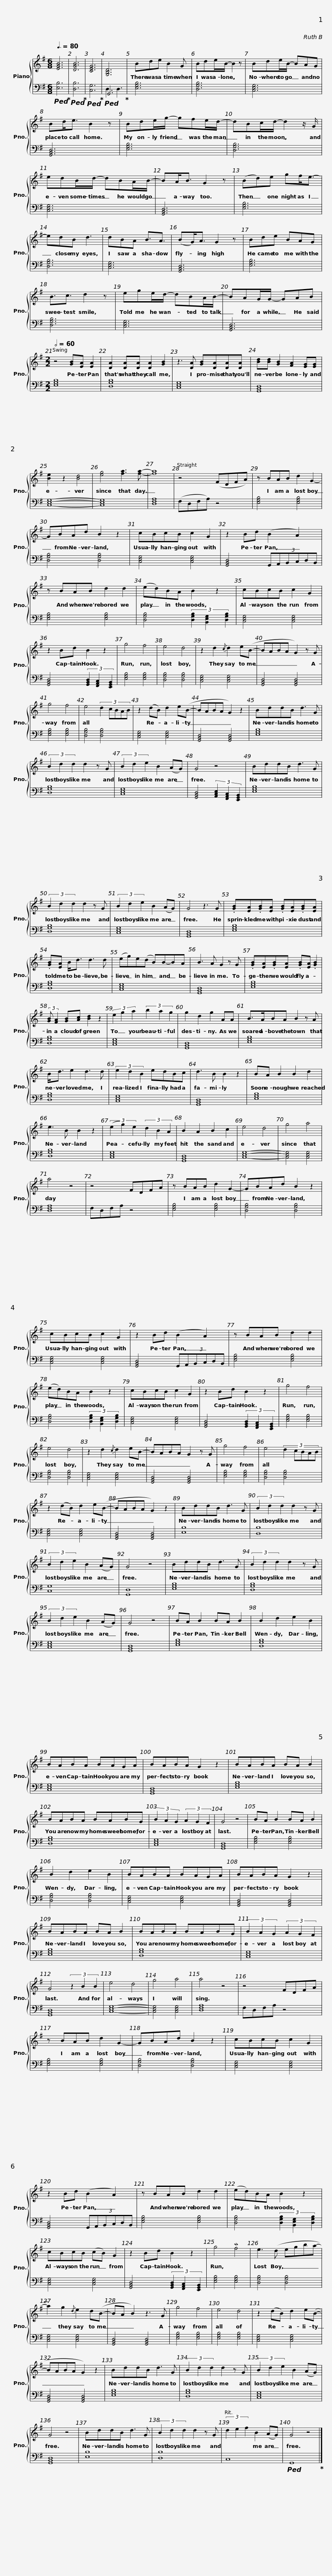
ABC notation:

X:1
%%score { 1 | ( 2 3 ) }
L:1/8
Q:3/8=80
M:6/8
I:linebreak $
K:G
V:1 treble
V:2 bass
V:3 bass
V:1
 [EGB]6 | [DGB]6 | [CEG]6 | [G,B,D]6 | Bde B2 G | %5
 Bde/B/- B2 z | Bde/B/- BAG |$ Bd<e B2 z | Bde/g/- gfe/d/- | dBc/d/- d2 z/ G/ |$ %10
 edB/d/- dBA/B/- | BA<B G2 z | (Bd)e gf<e- | edB d3 |$ dBA B3/2A3/2 | %15
 (BG<)A G2 z | Bde BAG | B3/2c3/2 d2 z |$ ege/d/- dBA/B/- | BAG/G/- GAB | %20
[M:2/2][Q:1/2=60] z4 [GB][EA] [EA]2 | [DA]2 [DA][DA] [DA]2 [GB]2 |$ z3 [DA] [GB][DA][DA][DA] | [Bd][Bd] [GB]2 [FA]2 [EG][EG] | [Be]2 z2 [Bd]4 | %25
 [eg]4 [fa]3 [fa]- | [fa]8 | z4 (FDFA) |$ z BAB d2 G2- | GBAd B2 z2 | %30
 cBcB c2 G2 | z2 Bd (B2 A2) |$ z BAB d2 d2 | (ed)BA B2 z2 | cBcB c2 G2 |$ %35
 z2 Bd B2 z2 | g4 f4 | e4 d4 | z2 d2{/c} d2 e(B- | BABA G2) z G | %40
 g4 f4 |$ e4 (3:2:5d2 cBAB | z2 (dB) d2 e(B- | BABA G2) z2 | BddB d3 G | %45
 (3B2 d2 d2 d2 z G |$ (3B2 d2 e2 B2 (AG) | G4 z4 | BddB d3 G | (3B2 d2 d2 d2 z G |$ %50
 (3B2 d2 e2 B2 (AG) | G4 z3 G | .[GB][EA].[GB][EA] .[GB][EA].[GB][EA] | .[GB][EA] B<d d3 d |$ (eg)e(d B)B-BA | %55
 B3 A G2 z G | .[GB][EA].[GB][EA] .[GB][EA] .[GB]2 | (3:2:2[GB] [FA]2 [GB][Ac] [Bd]2 z2 |$ (3e2 g2 a2 (3b2 a2 g2 | g2 d2 g2 AA | %60
 B>ABA B2 z A | B<d e2 d3 d |$ (3e2 d2 B2 edBc | d3 B B2 z2 | BA B2 B2 d2 | %65
 e3 B B2 z2 |$ (3(e2 g2) e2 (3d2 B2 A2 | B2 A2 B2 c2 | e4 d4 | g4 a4 | %70
 a4 z4 | z4 FDFA |$ z BAB d2 G2- | GBAd B2 z2 | cBcB c2 G2 | %75
 z2 Bd (B2 A2) |$ z BAB d2 d2 | (ed)BA B2 z2 | cBcB c2 G2 |$ z2 Bd B2 z2 | %80
 g4 f4 | e4 d4 | z2 d2{/c} d2 eB- | BABA G2 z G | g4 f4 |$ %85
 e4 (3:2:5d2 cBAB | z2 (dB) d2 e(B- | BABA G2) z2 | BddB d3 G | (3B2 d2 d2 d2 z G |$ %90
 (3B2 d2 e2 B2 (AG) | G4 z4 | BddB d3 G | (3B2 d2 d2 d2 z G |$ (3B2 d2 e2 B2 (AG) | %95
 G4 z4 | BA B2 BA B2 | B2 d2 e2 B2 |$ BABA BAGA | BABA G2 z2 | %100
 BABA BA B2 |$ BABA BABG | (3B2 A2 G2 (3A2 G2 F2 | G4 z4 | BA B2 BA B2 |$ %105
 B2 d2 e2 B2 | BABA BAGA | BABA G2 z2 |$ BABA BA B2 | BABA BABG | %110
 (3B2 A2 G2 (3A2 G2 F2 |$ G4 (3z2 B2 B2 | e4 d4 | g4 a4 | a4 z4 | %115
 z4 FDFA | z BAB d2 G2- |$ GBAd B2 z2 | cBcB c2 G2 | z2 Bd (B2 A2) |$ %120
 z BAB d2 d2 | (ed)BA B2 z2 | cBcB (cB) G2 |$ z2 Bd B2 z2 | g4 Mf4 | %125
 e3 (d egba- | a2) g2{/d} e2 d(B- | BA B2) z3 G | g4 f4 | e4 d4 |$ %130
 z2 (dB) d2 e(B- | BABA G2) z2 | BddB d3 G | (3B2 d2 d2 d2 z G |$ (3B2 d2 e2 B2 (AG) | %135
 G4 z4 | BddB d3 G | (3B2 d2 d2 d2 z G | (3d2 e2 f2 B2 (AG) |$ G4 z4 |] %140
V:2
!ped! [E,B,]6!ped-up! |!ped! [D,B,]6!ped-up! |!ped! [C,G,]6!ped-up! |!ped! G,,6!ped-up! | [E,G,B,]6 | %5
 [D,G,B,]6 | [C,E,G,]6 |$ [G,,B,,D,]6 | [E,G,B,]6 | [D,G,B,]6 |$ %10
 [C,E,G,]6 | [G,,B,,D,]6 | [E,G,B,]6 | [D,G,B,]6 |$ [C,E,G,]6 | %15
 [G,,B,,D,]6 | [E,G,B,]6 | [D,G,B,]6 |$ [C,E,G,]6 | [G,,B,,D,]6 | %20
[M:2/2] [E,G,B,]8 | [D,G,B,]8 |$ [C,E,G,]8 | [G,,B,,D,]8 | [C,E,G,]8- | %25
 [C,E,G,]8 | [D,F,A,]8 | (F,D,F,A,) z4 |$ [E,G,B,]4 [E,G,B,]4 | [D,G,B,]4 [D,G,B,]4 | %30
 [C,E,G,]4 [C,E,G,]4 | [G,,B,,D,]4 (3:2:6G,,A,,B,,C,D,B,, |$ [E,G,B,]4 [E,G,B,]4 | [D,G,B,]4 (3[D,G,B,]2 [B,,E,G,]2 [D,G,B,]2 | [C,E,G,]4 [C,E,G,]4 |$ %35
 [G,,B,,D,]4 (3[G,,B,,D,]2 [F,,A,,C,]2 [E,,G,,B,,]2 | [E,G,B,]4 [E,G,B,]4 | [D,G,B,]4 [D,G,B,]4 | [C,E,G,]4 [C,E,G,]4 | [G,,B,,D,]4 [G,,B,,D,]4 | %40
 [E,G,B,]4 [E,G,B,]4 |$ [D,G,B,]4 [D,G,B,]4 | [C,E,G,]4 [C,E,G,]4 | [G,,B,,D,]4 [G,,B,,D,]4 | [E,G,B,]8 | %45
 [D,G,B,]8 |$ [C,E,G,]8 | [G,,B,,D,]4 (3[A,,C,E,]2 [F,,A,,C,]2 [E,,G,,B,,]2 | [E,G,B,]8 | [D,G,B,]8 |$ %50
 [C,E,G,]8 | [G,,B,,D,]8 | [E,G,B,]8 | [D,G,B,]8 |$ [C,E,G,]8 | %55
 [G,,B,,D,]8 | [E,G,B,]8 | [D,G,B,]8 |$ [C,E,G,]8 | [G,,B,,D,]8 | %60
 [E,G,B,]8 | [D,G,B,]8 |$ [C,E,G,]8 | [G,,B,,D,]8 | [E,G,B,]8 | %65
 [D,G,B,]8 |$ [C,E,G,]8 | [G,,B,,D,]8 | [C,E,G,]8- | [C,E,G,]4 [C,E,G,]4 | %70
 [D,F,A,]8 | F,D,F,A, z4 |$ [E,G,B,]4 [E,G,B,]4 | [D,G,B,]4 [D,G,B,]4 | [C,E,G,]4 [C,E,G,]4 | %75
 [G,,B,,D,]4 (3:2:6G,,A,,B,,C,D,B,, |$ [E,G,B,]4 [E,G,B,]4 | [D,G,B,]4 (3[D,G,B,]2 [B,,E,G,]2 [D,G,B,]2 | [C,E,G,]4 [C,E,G,]4 |$ [G,,B,,D,]4 (3[G,,B,,D,]2 [F,,A,,C,]2 [E,,G,,B,,]2 | %80
 [E,G,B,]4 [E,G,B,]4 | [D,G,B,]4 [D,G,B,]4 | [C,E,G,]4 [C,E,G,]4 | [G,,B,,D,]4 [G,,B,,D,]4 | [E,G,B,]4 [E,G,B,]4 |$ %85
 [D,G,B,]4 [D,G,B,]4 | [C,E,G,]4 [C,E,G,]4 | [G,,B,,D,]4 [G,,B,,D,]4 | [E,B,]8 | [D,B,]8 |$ %90
 [C,G,]8 | [G,,D,]8 | [E,G,B,]8 | [D,G,B,]8 |$ [C,E,G,]8 | %95
 [G,,B,,D,]8 | [E,G,B,]8 | [D,G,B,]8 |$ [C,E,G,]8 | [G,,B,,D,]8 | %100
 [E,G,B,]8 |$ [D,G,B,]8 | [C,E,G,]8 | [G,,B,,D,]8 | [E,G,B,]4 [E,G,B,]4 |$ %105
 [D,G,B,]4 [D,G,B,]4 | [C,E,G,]4 [C,E,G,]4 | [G,,B,,D,]4 [G,,B,,D,]4 |$ [E,G,B,]8 | [D,G,B,]8 | %110
 [C,E,G,]8 |$ [G,,B,,D,]8 | [C,E,G,]8- | [C,E,G,]4 [C,E,G,]4 | [D,F,A,]8 | %115
 F,D,F,A, z4 | [E,G,B,]4 [E,G,B,]4 |$ [D,G,B,]4 [D,G,B,]4 | [C,E,G,]4 [C,E,G,]4 | [G,,B,,D,]4 (3:2:6G,,A,,B,,C,D,B,, |$ %120
 [E,G,B,]4 [E,G,B,]4 | [D,G,B,]4 (3[D,G,B,]2 [B,,E,G,]2 [D,G,B,]2 | [C,E,G,]4 [C,E,G,]4 |$ [G,,B,,D,]4 (3[G,,B,,D,]2 [F,,A,,C,]2 [E,,G,,B,,]2 | [E,G,B,]4 [E,G,B,]4 | %125
 [D,G,B,]4 [D,G,B,]4 | [C,E,G,]4 [C,E,G,]4 | [G,,B,,D,]4 [G,,B,,D,]4 | [E,G,B,]4 [E,G,B,]4 | [E,G,B,]4 [E,G,B,]4 |$ %130
 [C,E,G,]4 [C,E,G,]4 | [G,,B,,D,]4 [G,,B,,D,]4 | [E,G,B,]8 | [D,G,B,]8 |$ [C,E,G,]8 | %135
 [G,,B,,D,]8 | [E,B,]8 | [D,B,]8 | C,8 |$!ped! G,,8!ped-up! |] %140
V:3
 x6 | x6 | x6 | D,3 D,3 | x6 | %5
 x6 | x6 |$ x6 | x6 | x6 |$ %10
 x6 | x6 | x6 | x6 |$ x6 | %15
 x6 | x6 | x6 |$ x6 | x6 | %20
[M:2/2] x8 | x8 |$ x8 | x8 | x8 | %25
 x8 | x8 | x8 |$ x8 | x8 | %30
 x8 | x8 |$ x8 | x8 | x8 |$ %35
 x8 | x8 | x8 | x8 | x8 | %40
 x8 |$ x8 | x8 | x8 | x8 | %45
 x8 |$ x8 | x8 | x8 | x8 |$ %50
 x8 | x8 | x8 | x8 |$ x8 | %55
 x8 | x8 | x8 |$ x8 | x8 | %60
 x8 | x8 |$ x8 | x8 | x8 | %65
 x8 |$ x8 | x8 | x8 | x8 | %70
 x8 | x8 |$ x8 | x8 | x8 | %75
 x8 |$ x8 | x8 | x8 |$ x8 | %80
 x8 | x8 | x8 | x8 | x8 |$ %85
 x8 | x8 | x8 | x8 | x8 |$ %90
 x8 | x8 | x8 | x8 |$ x8 | %95
 x8 | x8 | x8 |$ x8 | x8 | %100
 x8 |$ x8 | x8 | x8 | x8 |$ %105
 x8 | x8 | x8 |$ x8 | x8 | %110
 x8 |$ x8 | x8 | x8 | x8 | %115
 x8 | x8 |$ x8 | x8 | x8 |$ %120
 x8 | x8 | x8 |$ x8 | x8 | %125
 x8 | x8 | x8 | x8 | x8 |$ %130
 x8 | x8 | x8 | x8 |$ x8 | %135
 x8 | x8 | x8 | x8 |$ x8 |] %140
